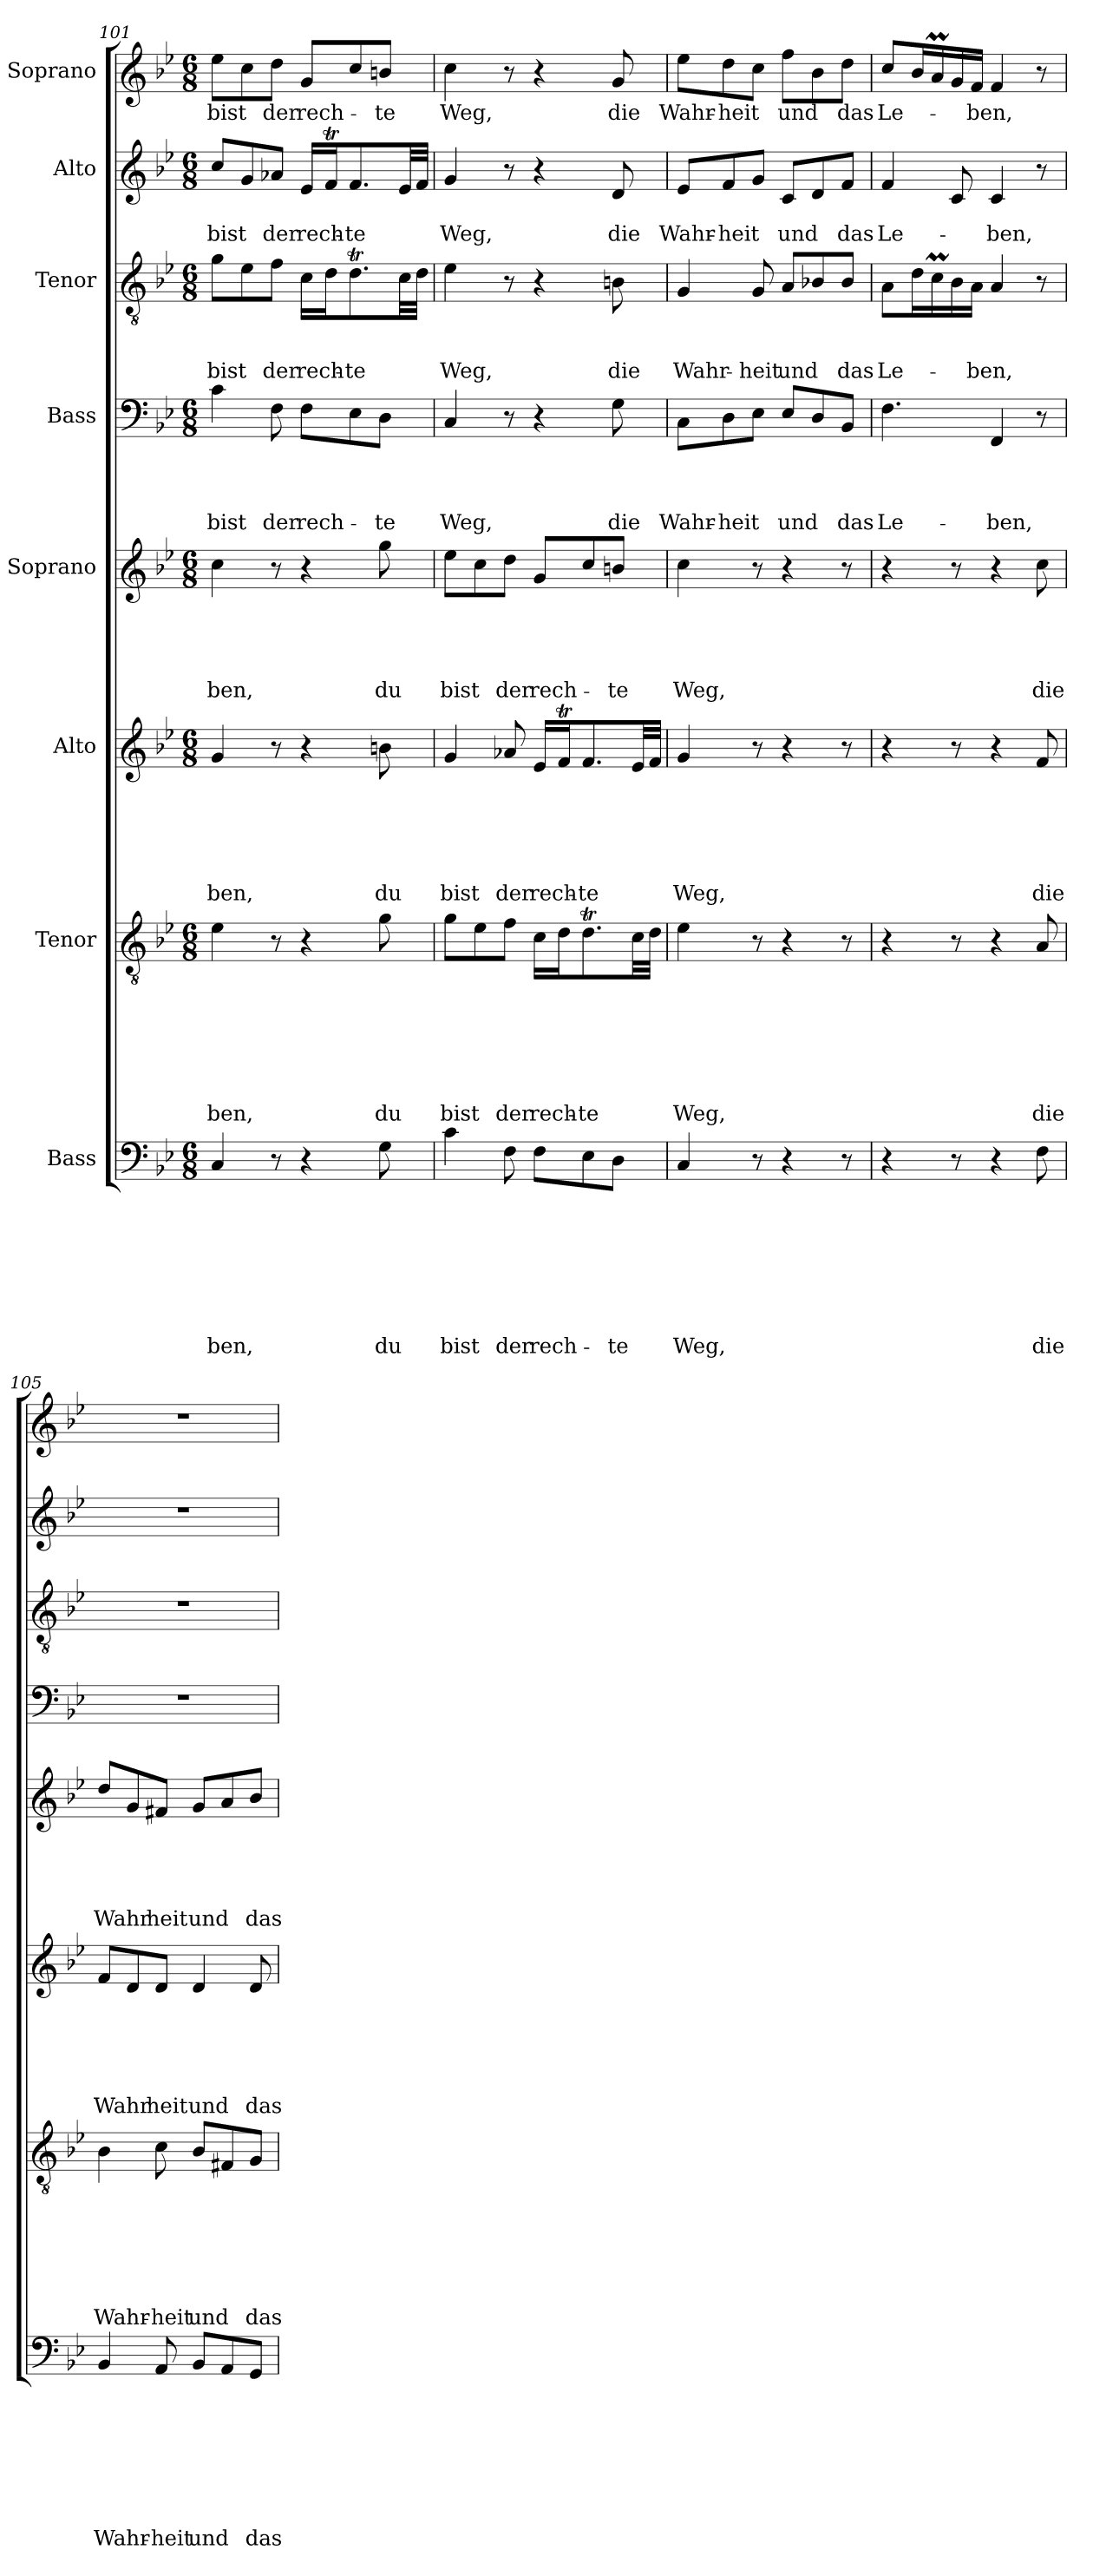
**kern	**text	**text	**text	**text	**text	**text	**text	**text	**kern	**text	**text	**text	**text	**text	**text	**text	**kern	**text	**text	**text	**text	**text	**text	**kern	**text	**text	**text	**text	**text	**kern	**text	**text	**text	**text	**kern	**text	**text	**text	**kern	**text	**text	**kern	**text
*part8	*part8	*part8	*part8	*part8	*part8	*part8	*part8	*part8	*part7	*part7	*part7	*part7	*part7	*part7	*part7	*part7	*part6	*part6	*part6	*part6	*part6	*part6	*part6	*part5	*part5	*part5	*part5	*part5	*part5	*part4	*part4	*part4	*part4	*part4	*part3	*part3	*part3	*part3	*part2	*part2	*part2	*part1	*part1
*staff8	*staff8	*staff8	*staff8	*staff8	*staff8	*staff8	*staff8	*staff8	*staff7	*staff7	*staff7	*staff7	*staff7	*staff7	*staff7	*staff7	*staff6	*staff6	*staff6	*staff6	*staff6	*staff6	*staff6	*staff5	*staff5	*staff5	*staff5	*staff5	*staff5	*staff4	*staff4	*staff4	*staff4	*staff4	*staff3	*staff3	*staff3	*staff3	*staff2	*staff2	*staff2	*staff1	*staff1
*I"Bass	*	*	*	*	*	*	*	*	*I"Tenor	*	*	*	*	*	*	*	*I"Alto	*	*	*	*	*	*	*I"Soprano	*	*	*	*	*	*I"Bass	*	*	*	*	*I"Tenor	*	*	*	*I"Alto	*	*	*I"Soprano	*
*clefF4	*	*	*	*	*	*	*	*	*clefGv2	*	*	*	*	*	*	*	*clefG2	*	*	*	*	*	*	*clefG2	*	*	*	*	*	*clefF4	*	*	*	*	*clefGv2	*	*	*	*clefG2	*	*	*clefG2	*
*k[b-e-]	*	*	*	*	*	*	*	*	*k[b-e-]	*	*	*	*	*	*	*	*k[b-e-]	*	*	*	*	*	*	*k[b-e-]	*	*	*	*	*	*k[b-e-]	*	*	*	*	*k[b-e-]	*	*	*	*k[b-e-]	*	*	*k[b-e-]	*
*B-:	*	*	*	*	*	*	*	*	*B-:	*	*	*	*	*	*	*	*B-:	*	*	*	*	*	*	*B-:	*	*	*	*	*	*B-:	*	*	*	*	*B-:	*	*	*	*B-:	*	*	*B-:	*
*M6/8	*	*	*	*	*	*	*	*	*M6/8	*	*	*	*	*	*	*	*M6/8	*	*	*	*	*	*	*M6/8	*	*	*	*	*	*M6/8	*	*	*	*	*M6/8	*	*	*	*M6/8	*	*	*M6/8	*
=101	=101	=101	=101	=101	=101	=101	=101	=101	=101	=101	=101	=101	=101	=101	=101	=101	=101	=101	=101	=101	=101	=101	=101	=101	=101	=101	=101	=101	=101	=101	=101	=101	=101	=101	=101	=101	=101	=101	=101	=101	=101	=101	=101
!	!	!	!	!	!	!	!	!LO:LY:b	!	!	!	!	!	!	!	!LO:LY:b	!	!	!	!	!	!	!LO:LY:b	!	!	!	!	!	!LO:LY:b	!	!	!	!	!LO:LY:b	!	!	!	!LO:LY:b	!	!	!LO:LY:b	!	!LO:LY:b
4C/	.	.	.	.	.	.	.	-ben,	4e-\	.	.	.	.	.	.	-ben,	4g/	.	.	.	.	.	-ben,	4cc\	.	.	.	.	-ben,	4c\	.	.	.	bist	8g\L	.	.	bist	8cc/L	.	bist	8ee-\L	bist
.	.	.	.	.	.	.	.	.	.	.	.	.	.	.	.	.	.	.	.	.	.	.	.	.	.	.	.	.	.	.	.	.	.	.	8e-\	.	.	.	8g/	.	.	8cc\	.
!	!	!	!	!	!	!	!	!	!	!	!	!	!	!	!	!	!	!	!	!	!	!	!	!	!	!	!	!	!	!	!	!	!	!LO:LY:b	!	!	!	!LO:LY:b	!	!	!LO:LY:b	!	!LO:LY:b
8r	.	.	.	.	.	.	.	.	8r	.	.	.	.	.	.	.	8r	.	.	.	.	.	.	8r	.	.	.	.	.	8F\	.	.	.	der	8f\J	.	.	der	8a-X/J	.	der	8dd\J	der
!	!	!	!	!	!	!	!	!	!	!	!	!	!	!	!	!	!	!	!	!	!	!	!	!	!	!	!	!	!	!	!	!	!	!LO:LY:b	!	!	!	!LO:LY:b	!	!	!LO:LY:b	!	!LO:LY:b
4r	.	.	.	.	.	.	.	.	4r	.	.	.	.	.	.	.	4r	.	.	.	.	.	.	4r	.	.	.	.	.	8F\L	.	.	.	rech-	16c\LL	.	.	rech-	16e-/LL	.	rech-	8g/L	rech-
.	.	.	.	.	.	.	.	.	.	.	.	.	.	.	.	.	.	.	.	.	.	.	.	.	.	.	.	.	.	.	.	.	.	.	16d\J	.	.	.	16fT/J	.	.	.	.
!	!	!	!	!	!	!	!	!	!	!	!	!	!	!	!	!	!	!	!	!	!	!	!	!	!	!	!	!	!	!	!	!	!	!	!	!	!	!LO:LY:b	!	!	!LO:LY:b	!	!
.	.	.	.	.	.	.	.	.	.	.	.	.	.	.	.	.	.	.	.	.	.	.	.	.	.	.	.	.	.	8E-\	.	.	.	.	8.dt\	.	.	-te	8.f/	.	-te	8cc/	.
!	!	!	!	!	!	!	!	!LO:LY:b	!	!	!	!	!	!	!	!LO:LY:b	!	!	!	!	!	!	!LO:LY:b	!	!	!	!	!	!LO:LY:b	!	!	!	!	!LO:LY:b	!	!	!	!	!	!	!	!	!LO:LY:b
8G\	.	.	.	.	.	.	.	du	8g\	.	.	.	.	.	.	du	8bn\	.	.	.	.	.	du	8gg\	.	.	.	.	du	8D\J	.	.	.	-te	.	.	.	.	.	.	.	8bn/J	-te
.	.	.	.	.	.	.	.	.	.	.	.	.	.	.	.	.	.	.	.	.	.	.	.	.	.	.	.	.	.	.	.	.	.	.	32c\LL	.	.	.	32e-/LL	.	.	.	.
.	.	.	.	.	.	.	.	.	.	.	.	.	.	.	.	.	.	.	.	.	.	.	.	.	.	.	.	.	.	.	.	.	.	.	32d\JJJ	.	.	.	32f/JJJ	.	.	.	.
=102	=102	=102	=102	=102	=102	=102	=102	=102	=102	=102	=102	=102	=102	=102	=102	=102	=102	=102	=102	=102	=102	=102	=102	=102	=102	=102	=102	=102	=102	=102	=102	=102	=102	=102	=102	=102	=102	=102	=102	=102	=102	=102	=102
!	!	!	!	!	!	!	!	!LO:LY:b	!	!	!	!	!	!	!	!LO:LY:b	!	!	!	!	!	!	!LO:LY:b	!	!	!	!	!	!LO:LY:b	!	!	!	!	!LO:LY:b	!	!	!	!LO:LY:b	!	!	!LO:LY:b	!	!LO:LY:b
4c\	.	.	.	.	.	.	.	bist	8g\L	.	.	.	.	.	.	bist	4g/	.	.	.	.	.	bist	8ee-\L	.	.	.	.	bist	4C/	.	.	.	Weg,	4e-\	.	.	Weg,	4g/	.	Weg,	4cc\	Weg,
.	.	.	.	.	.	.	.	.	8e-\	.	.	.	.	.	.	.	.	.	.	.	.	.	.	8cc\	.	.	.	.	.	.	.	.	.	.	.	.	.	.	.	.	.	.	.
!	!	!	!	!	!	!	!	!LO:LY:b	!	!	!	!	!	!	!	!LO:LY:b	!	!	!	!	!	!	!LO:LY:b	!	!	!	!	!	!LO:LY:b	!	!	!	!	!	!	!	!	!	!	!	!	!	!
8F\	.	.	.	.	.	.	.	der	8f\J	.	.	.	.	.	.	der	8a-X/	.	.	.	.	.	der	8dd\J	.	.	.	.	der	8r	.	.	.	.	8r	.	.	.	8r	.	.	8r	.
!	!	!	!	!	!	!	!	!LO:LY:b	!	!	!	!	!	!	!	!LO:LY:b	!	!	!	!	!	!	!LO:LY:b	!	!	!	!	!	!LO:LY:b	!	!	!	!	!	!	!	!	!	!	!	!	!	!
8F\L	.	.	.	.	.	.	.	rech-	16c\LL	.	.	.	.	.	.	rech-	16e-/LL	.	.	.	.	.	rech-	8g/L	.	.	.	.	rech-	4r	.	.	.	.	4r	.	.	.	4r	.	.	4r	.
.	.	.	.	.	.	.	.	.	16d\J	.	.	.	.	.	.	.	16fT/J	.	.	.	.	.	.	.	.	.	.	.	.	.	.	.	.	.	.	.	.	.	.	.	.	.	.
!	!	!	!	!	!	!	!	!	!	!	!	!	!	!	!	!LO:LY:b	!	!	!	!	!	!	!LO:LY:b	!	!	!	!	!	!	!	!	!	!	!	!	!	!	!	!	!	!	!	!
8E-\	.	.	.	.	.	.	.	.	8.dt\	.	.	.	.	.	.	-te	8.f/	.	.	.	.	.	-te	8cc/	.	.	.	.	.	.	.	.	.	.	.	.	.	.	.	.	.	.	.
!	!	!	!	!	!	!	!	!LO:LY:b	!	!	!	!	!	!	!	!	!	!	!	!	!	!	!	!	!	!	!	!	!LO:LY:b	!	!	!	!	!LO:LY:b	!	!	!	!LO:LY:b	!	!	!LO:LY:b	!	!LO:LY:b
8D\J	.	.	.	.	.	.	.	-te	.	.	.	.	.	.	.	.	.	.	.	.	.	.	.	8bn/J	.	.	.	.	-te	8G\	.	.	.	die	8Bn\	.	.	die	8d/	.	die	8g/	die
.	.	.	.	.	.	.	.	.	32c\LL	.	.	.	.	.	.	.	32e-/LL	.	.	.	.	.	.	.	.	.	.	.	.	.	.	.	.	.	.	.	.	.	.	.	.	.	.
.	.	.	.	.	.	.	.	.	32d\JJJ	.	.	.	.	.	.	.	32f/JJJ	.	.	.	.	.	.	.	.	.	.	.	.	.	.	.	.	.	.	.	.	.	.	.	.	.	.
=103	=103	=103	=103	=103	=103	=103	=103	=103	=103	=103	=103	=103	=103	=103	=103	=103	=103	=103	=103	=103	=103	=103	=103	=103	=103	=103	=103	=103	=103	=103	=103	=103	=103	=103	=103	=103	=103	=103	=103	=103	=103	=103	=103
!	!	!	!	!	!	!	!	!LO:LY:b	!	!	!	!	!	!	!	!LO:LY:b	!	!	!	!	!	!	!LO:LY:b	!	!	!	!	!	!LO:LY:b	!	!	!	!	!LO:LY:b	!	!	!	!LO:LY:b	!	!	!LO:LY:b	!	!LO:LY:b
4C/	.	.	.	.	.	.	.	Weg,	4e-\	.	.	.	.	.	.	Weg,	4g/	.	.	.	.	.	Weg,	4cc\	.	.	.	.	Weg,	8C\L	.	.	.	Wahr-	4G/	.	.	Wahr-	8e-/L	.	Wahr-	8ee-\L	Wahr-
!	!	!	!	!	!	!	!	!	!	!	!	!	!	!	!	!	!	!	!	!	!	!	!	!	!	!	!	!	!	!	!	!	!	!LO:LY:b	!	!	!	!	!	!	!LO:LY:b	!	!LO:LY:b
.	.	.	.	.	.	.	.	.	.	.	.	.	.	.	.	.	.	.	.	.	.	.	.	.	.	.	.	.	.	8D\	.	.	.	-heit	.	.	.	.	8f/	.	-heit	8dd\	-heit
!	!	!	!	!	!	!	!	!	!	!	!	!	!	!	!	!	!	!	!	!	!	!	!	!	!	!	!	!	!	!	!	!	!	!	!	!	!	!LO:LY:b	!	!	!	!	!
8r	.	.	.	.	.	.	.	.	8r	.	.	.	.	.	.	.	8r	.	.	.	.	.	.	8r	.	.	.	.	.	8E-\J	.	.	.	.	8G/	.	.	-heit	8g/J	.	.	8cc\J	.
!	!	!	!	!	!	!	!	!	!	!	!	!	!	!	!	!	!	!	!	!	!	!	!	!	!	!	!	!	!	!	!	!	!	!LO:LY:b	!	!	!	!LO:LY:b	!	!	!LO:LY:b	!	!LO:LY:b
4r	.	.	.	.	.	.	.	.	4r	.	.	.	.	.	.	.	4r	.	.	.	.	.	.	4r	.	.	.	.	.	8E-/L	.	.	.	und	8A/L	.	.	und	8c/L	.	und	8ff\L	und
.	.	.	.	.	.	.	.	.	.	.	.	.	.	.	.	.	.	.	.	.	.	.	.	.	.	.	.	.	.	8D/	.	.	.	.	8B-X/	.	.	.	8d/	.	.	8b-\	.
!	!	!	!	!	!	!	!	!	!	!	!	!	!	!	!	!	!	!	!	!	!	!	!	!	!	!	!	!	!	!	!	!	!	!LO:LY:b	!	!	!	!LO:LY:b	!	!	!LO:LY:b	!	!LO:LY:b
8r	.	.	.	.	.	.	.	.	8r	.	.	.	.	.	.	.	8r	.	.	.	.	.	.	8r	.	.	.	.	.	8BB-/J	.	.	.	das	8B-/J	.	.	das	8f/J	.	das	8dd\J	das
!!LO:PB:g=z
=104	=104	=104	=104	=104	=104	=104	=104	=104	=104	=104	=104	=104	=104	=104	=104	=104	=104	=104	=104	=104	=104	=104	=104	=104	=104	=104	=104	=104	=104	=104	=104	=104	=104	=104	=104	=104	=104	=104	=104	=104	=104	=104	=104
!	!	!	!	!	!	!	!	!	!	!	!	!	!	!	!	!	!	!	!	!	!	!	!	!	!	!	!	!	!	!	!	!	!	!LO:LY:b	!	!	!	!LO:LY:b	!	!	!LO:LY:b	!	!LO:LY:b
4r	.	.	.	.	.	.	.	.	4r	.	.	.	.	.	.	.	4r	.	.	.	.	.	.	4r	.	.	.	.	.	4.F\	.	.	.	Le-	8A\L	.	.	Le-	4f/	.	Le-	8cc/L	Le-
.	.	.	.	.	.	.	.	.	.	.	.	.	.	.	.	.	.	.	.	.	.	.	.	.	.	.	.	.	.	.	.	.	.	.	16d\L	.	.	.	.	.	.	16b-/L	.
.	.	.	.	.	.	.	.	.	.	.	.	.	.	.	.	.	.	.	.	.	.	.	.	.	.	.	.	.	.	.	.	.	.	.	16cM\	.	.	.	.	.	.	16am/	.
8r	.	.	.	.	.	.	.	.	8r	.	.	.	.	.	.	.	8r	.	.	.	.	.	.	8r	.	.	.	.	.	.	.	.	.	.	16B-\	.	.	.	8c/	.	.	16g/	.
!	!	!	!	!	!	!	!	!	!	!	!	!	!	!	!	!	!	!	!	!	!	!	!	!	!	!	!	!	!	!	!	!	!	!	!	!	!	!LO:LY:b	!	!	!	!	!LO:LY:b
.	.	.	.	.	.	.	.	.	.	.	.	.	.	.	.	.	.	.	.	.	.	.	.	.	.	.	.	.	.	.	.	.	.	.	16A\JJ	.	.	-ben,	.	.	.	16f/JJ	-ben,
!	!	!	!	!	!	!	!	!	!	!	!	!	!	!	!	!	!	!	!	!	!	!	!	!	!	!	!	!	!	!	!	!	!	!LO:LY:b	!	!	!	!	!	!	!LO:LY:b	!	!
4r	.	.	.	.	.	.	.	.	4r	.	.	.	.	.	.	.	4r	.	.	.	.	.	.	4r	.	.	.	.	.	4FF/	.	.	.	-ben,	4A/	.	.	.	4c/	.	-ben,	4f/	.
!	!	!	!	!	!	!	!	!LO:LY:b	!	!	!	!	!	!	!	!LO:LY:b	!	!	!	!	!	!	!LO:LY:b	!	!	!	!	!	!LO:LY:b	!	!	!	!	!	!	!	!	!	!	!	!	!	!
8F\	.	.	.	.	.	.	.	die	8A/	.	.	.	.	.	.	die	8f/	.	.	.	.	.	die	8cc\	.	.	.	.	die	8r	.	.	.	.	8r	.	.	.	8r	.	.	8r	.
=105	=105	=105	=105	=105	=105	=105	=105	=105	=105	=105	=105	=105	=105	=105	=105	=105	=105	=105	=105	=105	=105	=105	=105	=105	=105	=105	=105	=105	=105	=105	=105	=105	=105	=105	=105	=105	=105	=105	=105	=105	=105	=105	=105
!	!	!	!	!	!	!	!	!LO:LY:b	!	!	!	!	!	!	!	!LO:LY:b	!	!	!	!	!	!	!LO:LY:b	!	!	!	!	!	!LO:LY:b	!LO:N:vis=1	!	!	!	!	!LO:N:vis=1	!	!	!	!LO:N:vis=1	!	!	!LO:N:vis=1	!
4BB-/	.	.	.	.	.	.	.	Wahr-	4B-\	.	.	.	.	.	.	Wahr-	8f/L	.	.	.	.	.	Wahr	8dd/L	.	.	.	.	Wahr	2.r	.	.	.	.	2.r	.	.	.	2.r	.	.	2.r	.
.	.	.	.	.	.	.	.	.	.	.	.	.	.	.	.	.	8d/	.	.	.	.	.	.	8g/	.	.	.	.	.	.	.	.	.	.	.	.	.	.	.	.	.	.	.
!	!	!	!	!	!	!	!	!LO:LY:b	!	!	!	!	!	!	!	!LO:LY:b	!	!	!	!	!	!	!LO:LY:b	!	!	!	!	!	!LO:LY:b	!	!	!	!	!	!	!	!	!	!	!	!	!	!
8AA/	.	.	.	.	.	.	.	-heit	8c\	.	.	.	.	.	.	-heit	8d/J	.	.	.	.	.	heit	8f#X/J	.	.	.	.	heit	.	.	.	.	.	.	.	.	.	.	.	.	.	.
!	!	!	!	!	!	!	!	!LO:LY:b	!	!	!	!	!	!	!	!LO:LY:b	!	!	!	!	!	!	!LO:LY:b	!	!	!	!	!	!LO:LY:b	!	!	!	!	!	!	!	!	!	!	!	!	!	!
8BB-/L	.	.	.	.	.	.	.	und	8B-/L	.	.	.	.	.	.	und	4d/	.	.	.	.	.	und	8g/L	.	.	.	.	und	.	.	.	.	.	.	.	.	.	.	.	.	.	.
8AA/	.	.	.	.	.	.	.	.	8F#X/	.	.	.	.	.	.	.	.	.	.	.	.	.	.	8a/	.	.	.	.	.	.	.	.	.	.	.	.	.	.	.	.	.	.	.
!	!	!	!	!	!	!	!	!LO:LY:b	!	!	!	!	!	!	!	!LO:LY:b	!	!	!	!	!	!	!LO:LY:b	!	!	!	!	!	!LO:LY:b	!	!	!	!	!	!	!	!	!	!	!	!	!	!
8GG/J	.	.	.	.	.	.	.	das	8G/J	.	.	.	.	.	.	das	8d/	.	.	.	.	.	das	8b-/J	.	.	.	.	das	.	.	.	.	.	.	.	.	.	.	.	.	.	.
=	=	=	=	=	=	=	=	=	=	=	=	=	=	=	=	=	=	=	=	=	=	=	=	=	=	=	=	=	=	=	=	=	=	=	=	=	=	=	=	=	=	=	=
*-	*-	*-	*-	*-	*-	*-	*-	*-	*-	*-	*-	*-	*-	*-	*-	*-	*-	*-	*-	*-	*-	*-	*-	*-	*-	*-	*-	*-	*-	*-	*-	*-	*-	*-	*-	*-	*-	*-	*-	*-	*-	*-	*-
